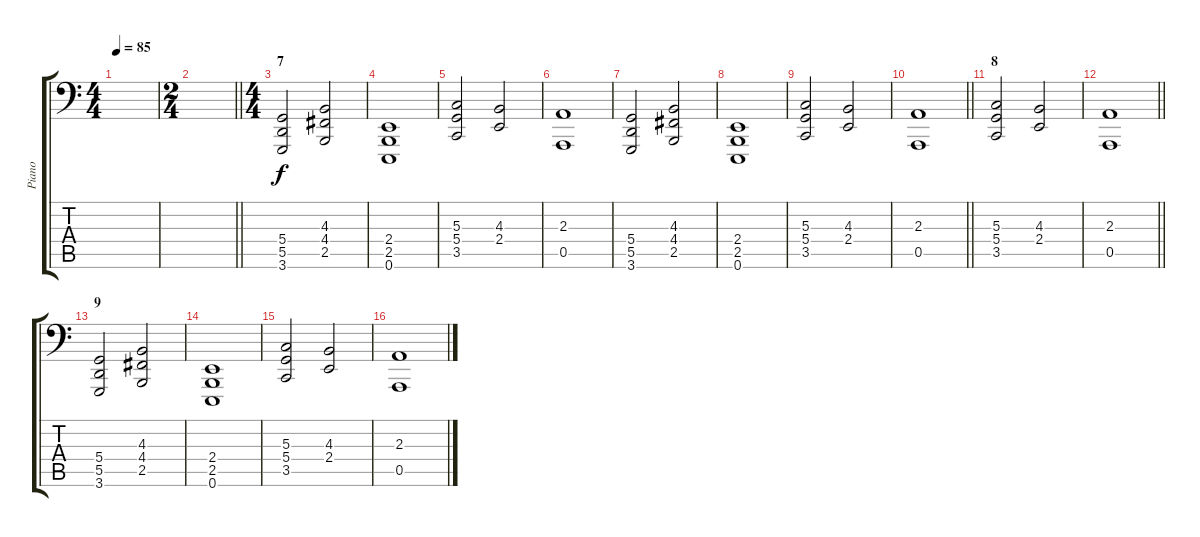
\track ("Piano" "Piano") {instrument electricpiano1}
\staff {score tabs}
\tuning (E3 B2 G2 D2 A1 E1) {hide}
\ts (4 4)
\tempo 85
\clef f4
\ks c
|
\ts (2 4)
\barLineRight lightlight
|
\ts (4 4)
\section ("" "7")
(5.4 5.5 3.6).2 (4.3 4.4 2.5).2 |
(2.4 2.5 0.6).1 |
(5.3 5.4 3.5).2 (4.3 2.4).2 |
(2.3 0.5).1 |
(5.4 5.5 3.6).2 (4.3 4.4 2.5).2 |
(2.4 2.5 0.6).1 |
(5.3 5.4 3.5).2 (4.3 2.4).2 |
\barLineRight lightlight
(2.3 0.5).1 |
\section ("" "8")
(5.3 5.4 3.5).2 (4.3 2.4).2 |
\barLineRight lightlight
(2.3 0.5).1 |
\section ("" "9")
(5.4 5.5 3.6).2 (4.3 4.4 2.5).2 |
(2.4 2.5 0.6).1 |
(5.3 5.4 3.5).2 (4.3 2.4).2 |
(2.3 0.5).1
